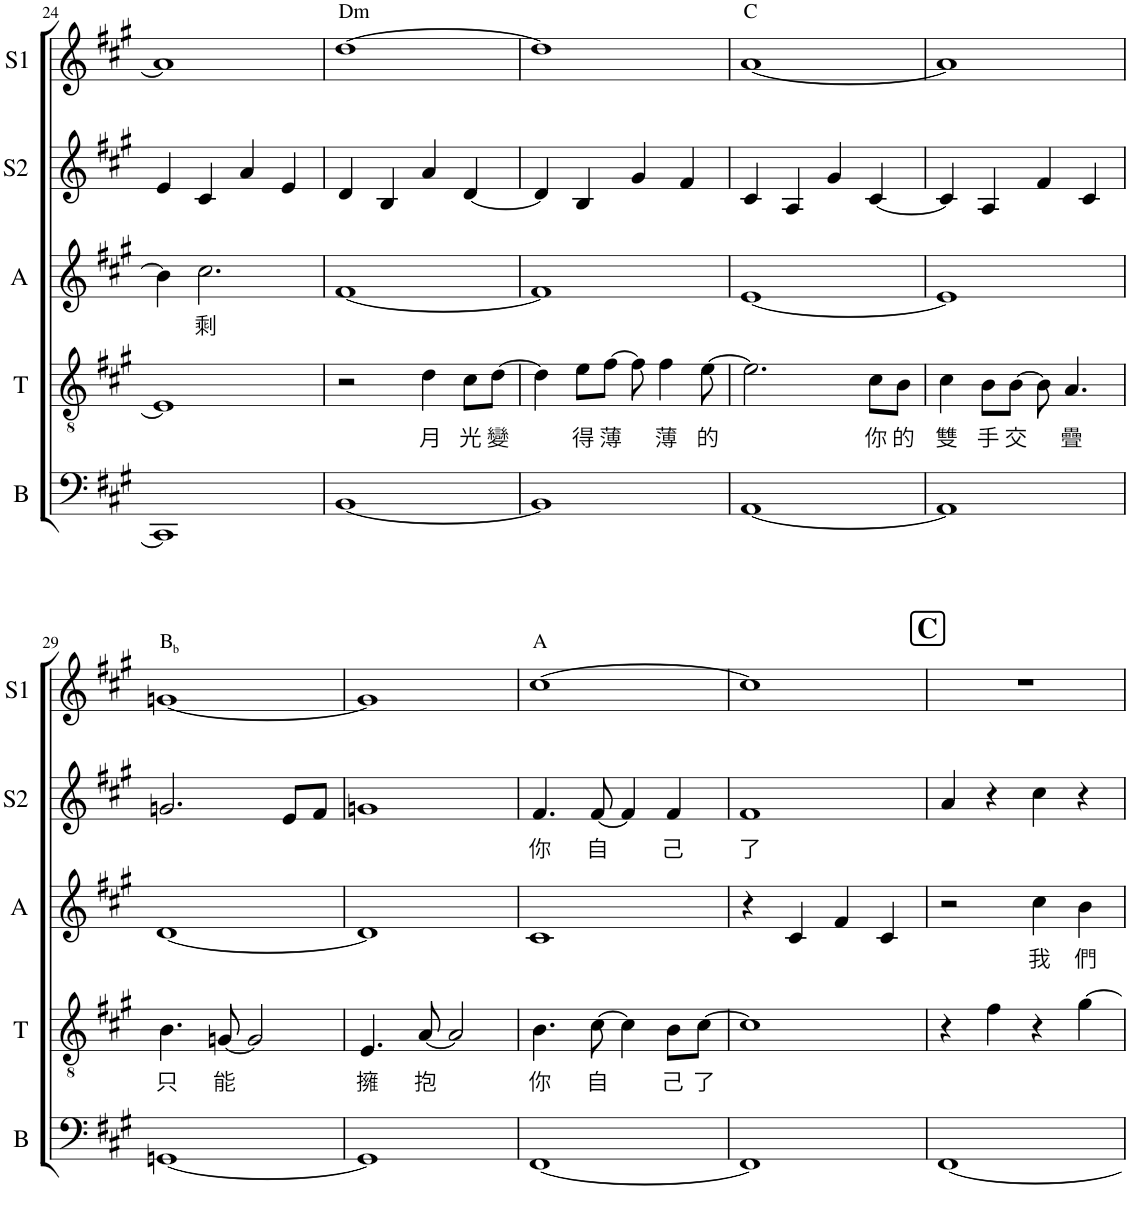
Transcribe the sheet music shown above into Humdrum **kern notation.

**kern	**kern	**text	**kern	**text	**kern	**text	**kern
*part5	*part4	*part4	*part3	*part3	*part2	*part2	*part1
*staff5	*staff4	*staff4	*staff3	*staff3	*staff2	*staff2	*staff1
*I"B	*I"T	*	*I"A	*	*I"S2	*	*I"S1
*I'B	*I'T	*	*I'A	*	*I'S2	*	*I'S1
!!LO:PB:g=z
*clefF4	*clefGv2	*	*clefG2	*	*clefG2	*	*clefG2
*k[f#c#g#]	*k[f#c#g#]	*	*k[f#c#g#]	*	*k[f#c#g#]	*	*k[f#c#g#]
*M4/4	*M4/4	*	*M4/4	*	*M4/4	*	*M4/4
=24	=24	=24	=24	=24	=24	=24	=24
1CC#]	1E]	.	4b\]	.	4e/	.	1a]
!	!	!	!	!LO:LY:b	!	!	!
.	.	.	2.cc#\	剩	4c#/	.	.
.	.	.	.	.	4a/	.	.
.	.	.	.	.	4e/	.	.
=25	=25	=25	=25	=25	=25	=25	=25
!	!	!	!	!	!	!	!LO:TX:a:t=Dm
[1BB	2r	.	[1f#	.	4d/	.	[1dd
.	.	.	.	.	4B/	.	.
!	!	!LO:LY:b	!	!	!	!	!
.	4d\	月	.	.	4a/	.	.
!	!	!LO:LY:b	!	!	!	!	!
.	8c#\L	光	.	.	[4d/	.	.
!	!	!LO:LY:b	!	!	!	!	!
.	[8d\J	變	.	.	.	.	.
=26	=26	=26	=26	=26	=26	=26	=26
1BB]	4d\]	.	1f#]	.	4d/]	.	1dd]
!	!	!LO:LY:b	!	!	!	!	!
.	8e\L	得	.	.	4B/	.	.
!	!	!LO:LY:b	!	!	!	!	!
.	[8f#\J	薄	.	.	.	.	.
.	8f#\]	.	.	.	4g#/	.	.
!	!	!LO:LY:b	!	!	!	!	!
.	4f#\	薄	.	.	.	.	.
.	.	.	.	.	4f#/	.	.
!	!	!LO:LY:b	!	!	!	!	!
.	[8e\	的	.	.	.	.	.
=27	=27	=27	=27	=27	=27	=27	=27
!	!	!	!	!	!	!	!LO:TX:a:t=C
[1AA	2.e\]	.	[1e	.	4c#/	.	[1a
.	.	.	.	.	4A/	.	.
.	.	.	.	.	4g#/	.	.
!	!	!LO:LY:b	!	!	!	!	!
.	8c#\L	你	.	.	[4c#/	.	.
!	!	!LO:LY:b	!	!	!	!	!
.	8B\J	的	.	.	.	.	.
=28	=28	=28	=28	=28	=28	=28	=28
!	!	!LO:LY:b	!	!	!	!	!
1AA]	4c#\	雙	1e]	.	4c#/]	.	1a]
!	!	!LO:LY:b	!	!	!	!	!
.	8B\L	手	.	.	4A/	.	.
!	!	!LO:LY:b	!	!	!	!	!
.	[8B\J	交	.	.	.	.	.
.	8B\]	.	.	.	4f#/	.	.
!	!	!LO:LY:b	!	!	!	!	!
.	4.A/	疊	.	.	.	.	.
.	.	.	.	.	4c#/	.	.
!!LO:LB:g=z
=29	=29	=29	=29	=29	=29	=29	=29
!	!	!	!	!	!	!	!LO:TX:a:t=B
!	!	!	!	!	!	!	!LO:TX:a:t=b
!	!	!LO:LY:b	!	!	!	!	!
[1GGn	4.B\	只	[1d	.	2.gn/	.	[1gn
!	!	!LO:LY:b	!	!	!	!	!
.	[8Gn/	能	.	.	.	.	.
.	2G/]	.	.	.	.	.	.
.	.	.	.	.	8e/L	.	.
.	.	.	.	.	8f#/J	.	.
=30	=30	=30	=30	=30	=30	=30	=30
!	!	!LO:LY:b	!	!	!	!	!
1GG]	4.E/	擁	1d]	.	1gn	.	1g]
!	!	!LO:LY:b	!	!	!	!	!
.	[8A/	抱	.	.	.	.	.
.	2A/]	.	.	.	.	.	.
=31	=31	=31	=31	=31	=31	=31	=31
!	!	!	!	!	!	!	!LO:TX:a:t=A
!	!	!LO:LY:b	!	!	!	!LO:LY:b	!
[1FF#	4.B\	你	1c#	.	4.f#/	你	[1cc#
!	!	!LO:LY:b	!	!	!	!LO:LY:b	!
.	[8c#\	自	.	.	[8f#/	自	.
.	4c#\]	.	.	.	4f#/]	.	.
!	!	!LO:LY:b	!	!	!	!LO:LY:b	!
.	8B\L	己	.	.	4f#/	己	.
!	!	!LO:LY:b	!	!	!	!	!
.	[8c#\J	了	.	.	.	.	.
=32	=32	=32	=32	=32	=32	=32	=32
!	!	!	!	!	!	!LO:LY:b	!
1FF#]	1c#]	.	4r	.	1f#	了	1cc#]
.	.	.	4c#/	.	.	.	.
.	.	.	4f#/	.	.	.	.
.	.	.	4c#/	.	.	.	.
!!LO:REH:place=s1:a:B:cj:fs=14:t=C
=33	=33	=33	=33	=33	=33	=33	=33
[1FF#	4r	.	2r	.	4a/	.	1r
.	4f#\	.	.	.	4r	.	.
!	!	!	!	!LO:LY:b	!	!	!
.	4r	.	4cc#\	我	4cc#\	.	.
!	!	!	!	!LO:LY:b	!	!	!
.	[4g#\	.	4b\	們	4r	.	.
=	=	=	=	=	=	=	=
*-	*-	*-	*-	*-	*-	*-	*-
